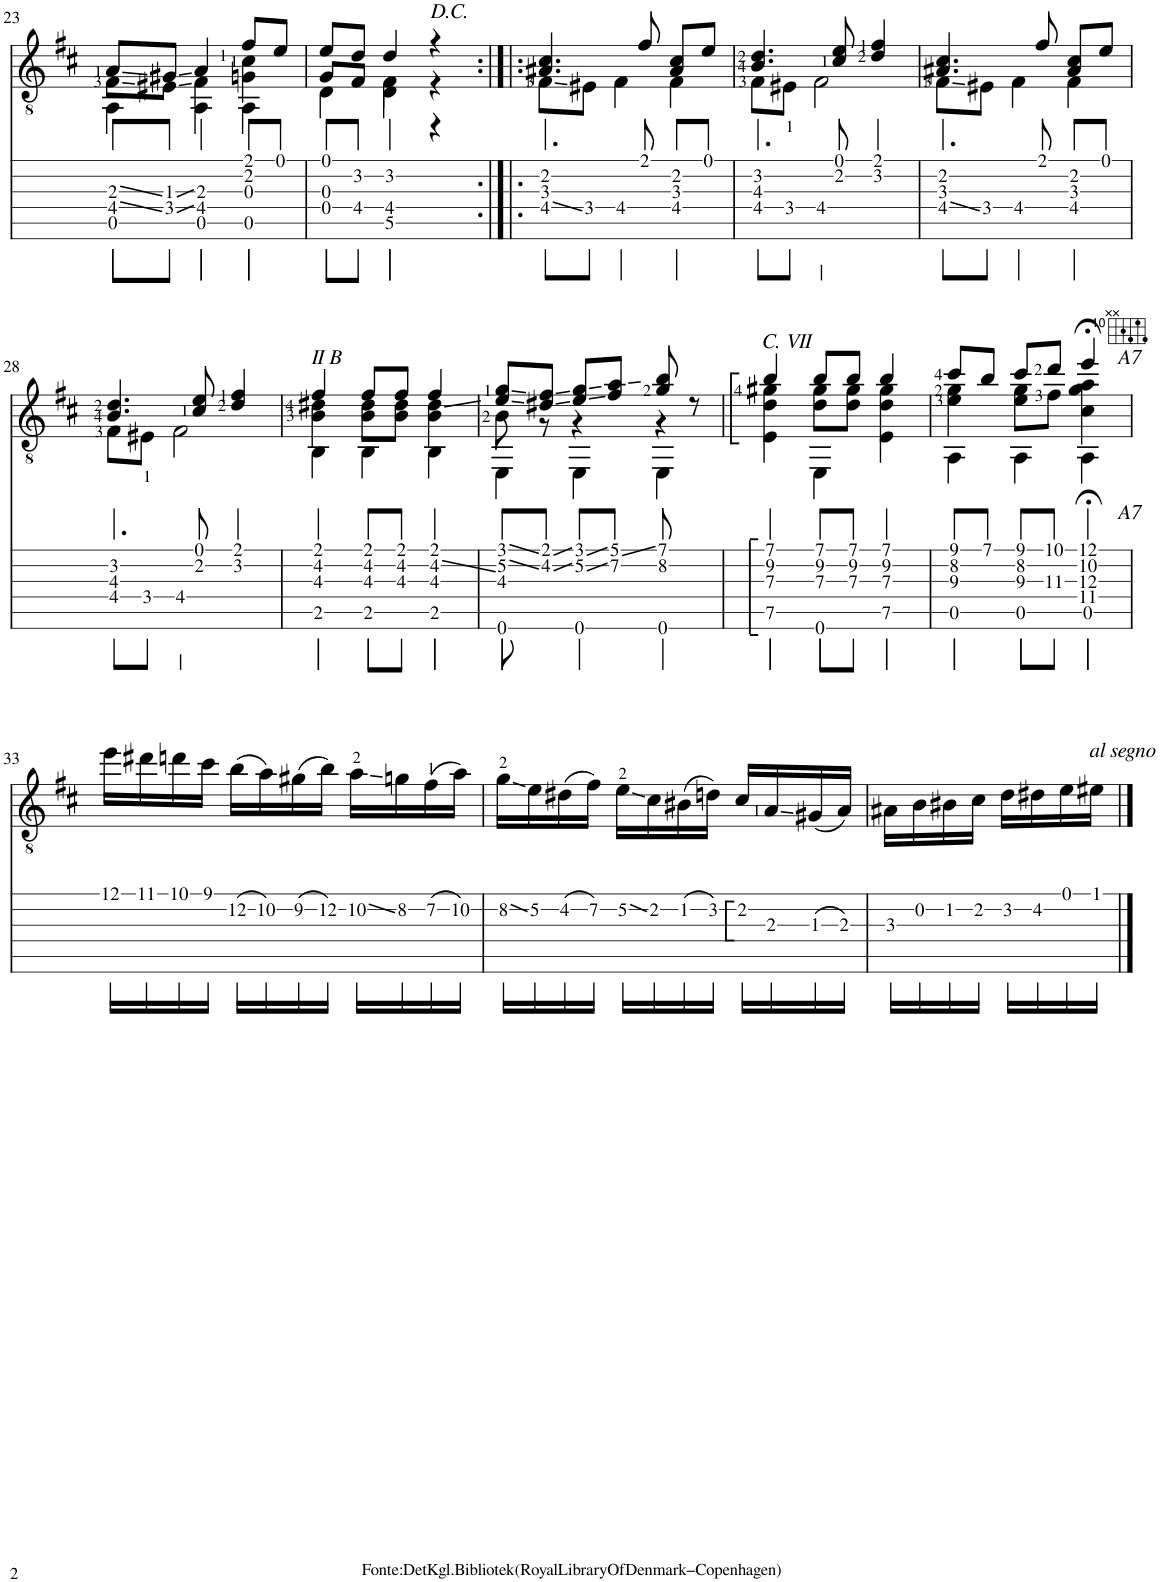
**kern	**kern
*part2	*part1
*staff2	*staff1
*I"Chitarra classica (Intavolatura)	*I"Guitar
!!LO:PB:g=z
*	*clefGv2
*k[f#c#]	*k[f#c#]
*M3/4	*M3/4
=23	=23
*^	*^
*	*^	*	*^
8A/L	8F#\L	4AA\	8A/L	8F#\L	4AA\
8G#X/J	8E#X\J	.	8G#X/J	8E#X\J	.
4A/	4F#\	4AA\	4A/	4F#\	4AA\
8f#/L	4Gn\ 4c#\	4AA\	8f#/L	4Gn\ 4c#\	4AA\
8e/J	.	.	8e/J	.	.
=24	=24	=24	=24	=24	=24
8e/L	8G\L	4D\	8e/L	8G/L	4D\
8d/J	8F#\J	.	8d/J	8F#/J	.
4d/	4F#\	4D\	4d/	4F#\	4D\
4r	4r	4r	4r	4r	4r
*	*v	*v	*	*	*
*	*	*	*v	*v
=25:|!|:	=25:|!|:	=25:|!|:	=25:|!|:
4.A#X/ 4.c#/	8F#\L	4.A#X/ 4.c#/	8F#\L
.	8E#X\J	.	8E#X\J
.	4F#\	.	4F#\
8f#/	.	8f#/	.
8A#/ 8c#/L	4F#\	8A#/ 8c#/L	4F#\
8e/J	.	8e/J	.
=26	=26	=26	=26
4.B/ 4.d/	8F#\L	4.B/ 4.d/	8F#\L
.	8E#X\J	.	8E#X\J
.	2F#\	.	2F#\
8c#/ 8e/	.	8c#/ 8e/	.
4d/ 4f#/	.	4d/ 4f#/	.
=27	=27	=27	=27
4.A#X/ 4.c#/	8F#\L	4.A#X/ 4.c#/	8F#\L
.	8E#X\J	.	8E#X\J
.	4F#\	.	4F#\
8f#/	.	8f#/	.
8A#/ 8c#/L	4F#\	8A#/ 8c#/L	4F#\
8e/J	.	8e/J	.
!!LO:LB:g=z	!!
=28	=28	=28	=28
4.B/ 4.d/	8F#\L	4.B/ 4.d/	8F#\L
.	8E#X\J	.	8E#X\J
.	2F#\	.	2F#\
8c#/ 8e/	.	8c#/ 8e/	.
4d/ 4f#/	.	4d/ 4f#/	.
=29	=29	=29	=29
*	*^	*	*^
!	!	!	!LO:TX:a:i:t=II B	!	!
4f#/	4B\ 4d#X\	4BB\	4f#/	4B\ 4d#X\	4BB\
8f#/L	8B\ 8d#\L	4BB\	8f#/L	8B\ 8d#\L	4BB\
8f#/J	8B\ 8d#\J	.	8f#/J	8B\ 8d#\J	.
4f#/	4B\ 4d#\	4BB\	4f#/	4B\ 4d#\	4BB\
=30	=30	=30	=30	=30	=30
8e/ 8g/L	8B\	4EE\	8e/ 8g/L	8B\	4EE\
8d#X/ 8f#/J	8r	.	8d#X/ 8f#/J	8r	.
8e/ 8g/L	4r	4EE\	8e/ 8g/L	4r	4EE\
8f#/ 8a/J	.	.	8f#/ 8a/J	.	.
8g/ 8b/	4r	4EE\	8g/ 8b/	4r	4EE\
8r	.	.	8r	.	.
=31	=31	=31	=31	=31	=31
!	!	!	!LO:TX:a:i:t=C. VII	!	!
4b::/	4d\ 4g#X\	4E\	4b/	4d\ 4g#X\	4E::\
8b/L	8d\ 8g#\L	4EE\	8b/L	8d\ 8g#\L	4EE\
8b/J	8d\ 8g#\J	.	8b/J	8d\ 8g#\J	.
4b/	4d\ 4g#\	4E\	4b/	4d\ 4g#\	4E\
=32	=32	=32	=32	=32	=32
8cc#/L	4e\ 4g\	4AA\	8cc#/L	4e\ 4g\	4AA\
8b/J	.	.	8b/J	.	.
8cc#/L	8e\ 8g\L	4AA\	8cc#/L	8e\ 8g\L	4AA\
8dd/J	8f#\J	.	8dd/J	8f#\J	.
!	!	!	!LO:TX:a:i:t=A7	!	!
!LO:TX:a:i:t=A7	!	!	!	!	!
4ee;</	4c#\ 4g\ 4a\	4AA\	4ee;</	4c#\ 4g\ 4a\	4AA\
*v	*v	*v	*	*	*
*	*v	*v	*v
!!LO:LB:g=z
=33	=33
16ee\LL	16ee\LL
16dd#X\	16dd#X\
16ddn\	16ddn\
16cc#\JJ	16cc#\JJ
(16b\LL	(16b\LL
16a\)	16a\)
(16g#X\	(16g#X\
16b\JJ)	16b\JJ)
16a\LL	16a\LL
16gn\	16gn\
(16f#\	(16f#\
16a\JJ)	16a\JJ)
=34	=34
16g\LL	16g\LL
16e\	16e\
(16d#X\	(16d#X\
16f#\JJ)	16f#\JJ)
16e\LL	16e\LL
16c#\	16c#\
(16B#X\	(16B#X\
16dn\JJ)	16dn\JJ)
16c#::\LL	16c#/LL
16A\	16A/
(16G#X\	(16G#X/
16A\JJ)	16A/JJ)
=35	=35
16A#X\LL	16A#X\LL
16B\	16B\
16B#X\	16B#X\
16c#\JJ	16c#\JJ
16d\LL	16d\LL
16d#X\	16d#X\
16e\	16e\
16e#X\JJ	16e#X\JJ
==	==
*-	*-
